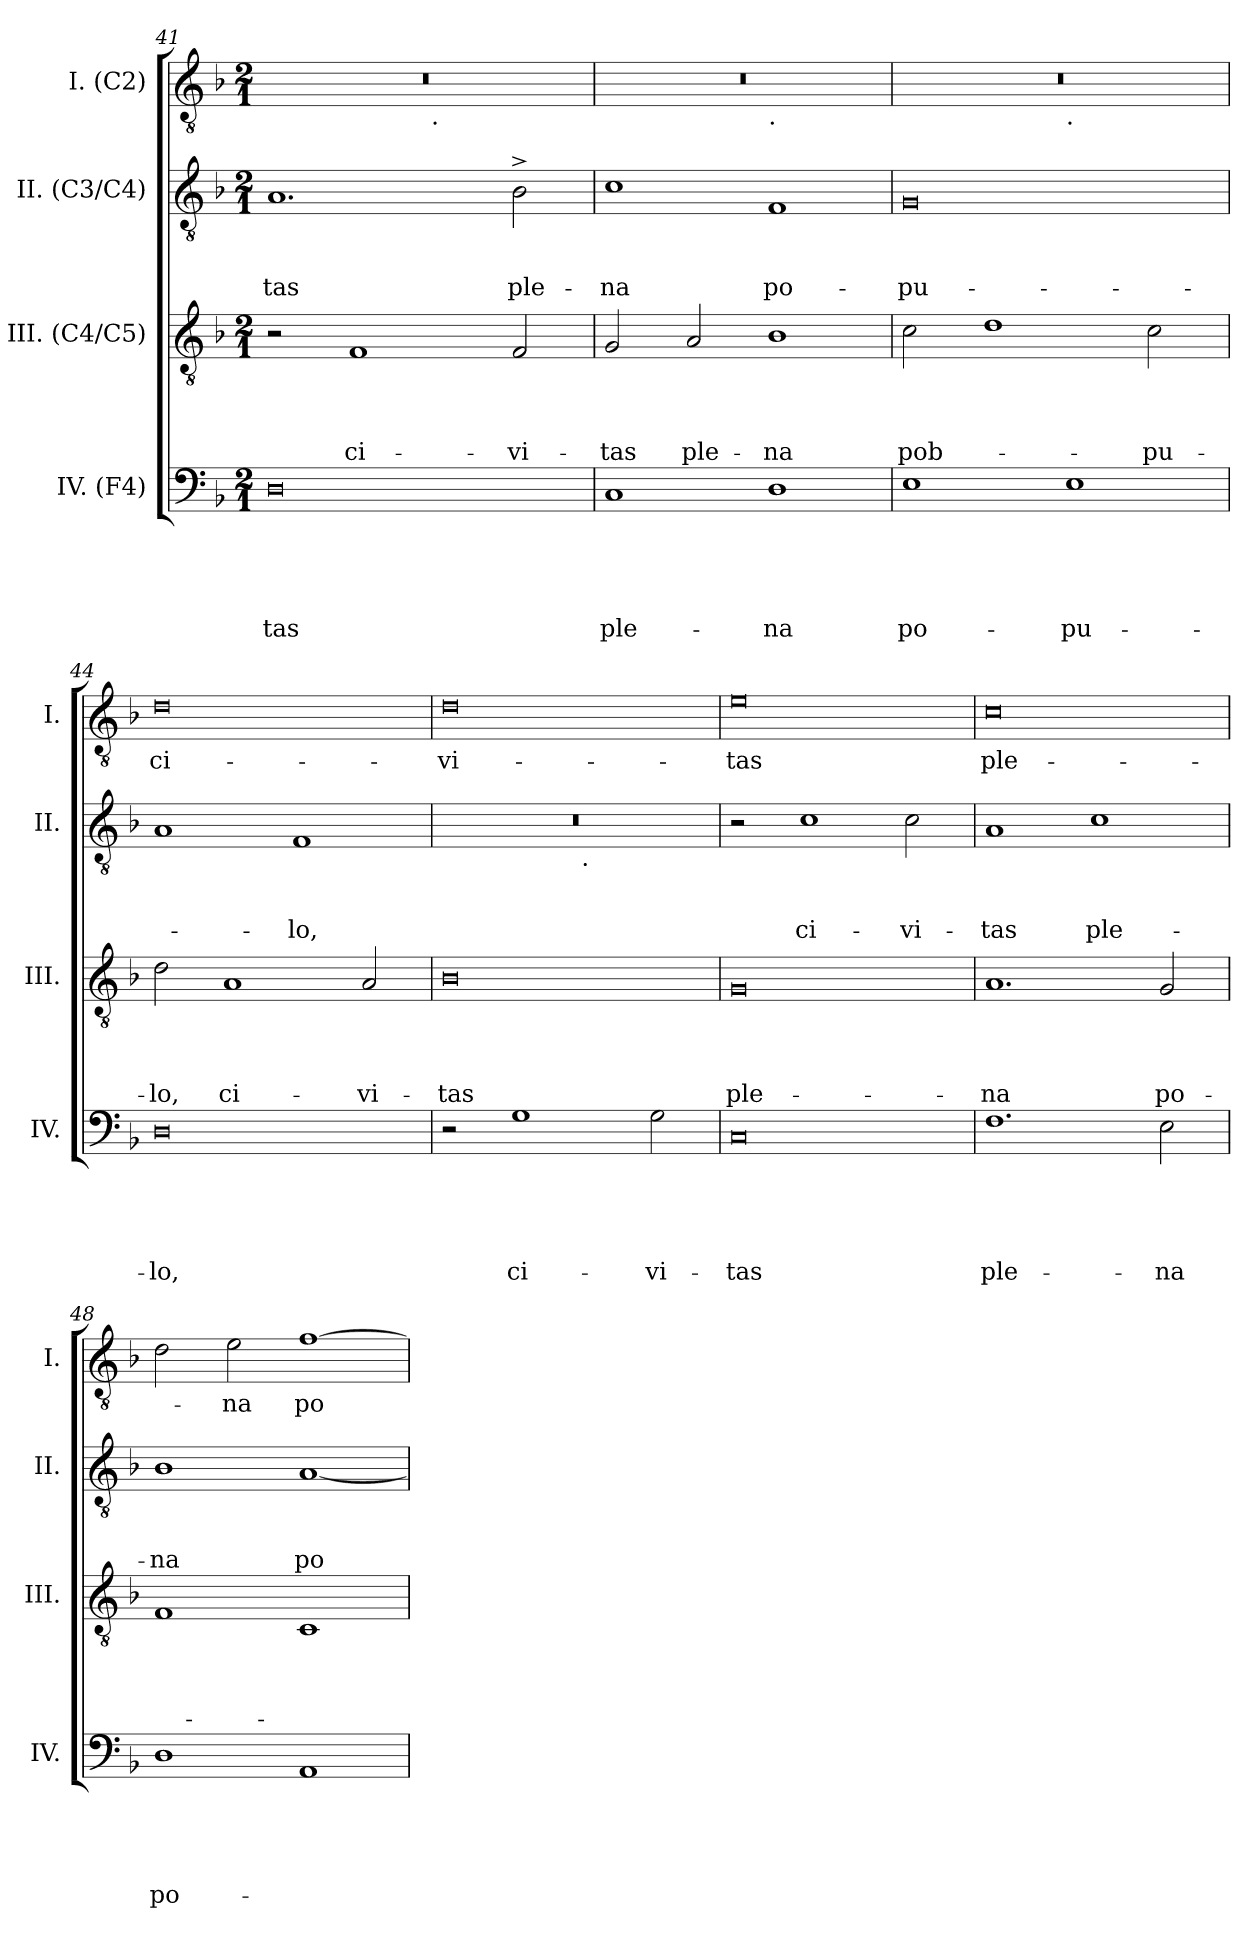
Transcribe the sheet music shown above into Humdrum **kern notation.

**kern	**text	**text	**text	**text	**text	**kern	**text	**text	**text	**text	**kern	**text	**text	**text	**kern	**text
*part4	*part4	*part4	*part4	*part4	*part4	*part3	*part3	*part3	*part3	*part3	*part2	*part2	*part2	*part2	*part1	*part1
*staff4	*staff4	*staff4	*staff4	*staff4	*staff4	*staff3	*staff3	*staff3	*staff3	*staff3	*staff2	*staff2	*staff2	*staff2	*staff1	*staff1
*I"IV. (F4)	*	*	*	*	*	*I"III. (C4/C5)	*	*	*	*	*I"II. (C3/C4)	*	*	*	*I"I. (C2)	*
*I'IV.	*	*	*	*	*	*I'III.	*	*	*	*	*I'II.	*	*	*	*I'I.	*
!!LO:LB:g=z
*clefF4	*	*	*	*	*	*clefGv2	*	*	*	*	*clefGv2	*	*	*	*clefGv2	*
*k[b-]	*	*	*	*	*	*k[b-]	*	*	*	*	*k[b-]	*	*	*	*k[b-]	*
*F:	*	*	*	*	*	*F:	*	*	*	*	*F:	*	*	*	*F:	*
*M2/1	*	*	*	*	*	*M2/1	*	*	*	*	*M2/1	*	*	*	*M2/1	*
=41	=41	=41	=41	=41	=41	=41	=41	=41	=41	=41	=41	=41	=41	=41	=41	=41
!	!	!	!	!	!LO:LY:b:rj	!	!	!	!	!	!	!	!	!LO:LY:b	!	!
*	*	*	*	*	*	*	*	*	*	*	*	*	*	*	*^	*
0D	.	.	.	.	-tas	2r	.	.	.	.	1.A	.	.	-tas	0r	1ryy	.
!	!	!	!	!	!	!	!	!	!	!LO:LY:b	!	!	!	!	!	!	!
.	.	.	.	.	.	1F	.	.	.	ci-	.	.	.	.	.	.	.
!	!	!	!	!	!	!	!	!	!	!	!	!	!	!	!	!LO:TX:b:t=.	!
.	.	.	.	.	.	.	.	.	.	.	.	.	.	.	.	1ryy	.
!	!	!	!	!	!	!	!	!	!	!LO:LY:b	!	!	!	!LO:LY:b	!	!	!
.	.	.	.	.	.	2F/	.	.	.	-vi-	2B-^>\	.	.	ple-	.	.	.
=42	=42	=42	=42	=42	=42	=42	=42	=42	=42	=42	=42	=42	=42	=42	=42	=42	=42
!	!	!	!	!	!LO:LY:b	!	!	!	!	!LO:LY:b	!	!	!	!LO:LY:b	!	!	!
1C	.	.	.	.	ple-	2G/	.	.	.	-tas	1c	.	.	-na	0r	1ryy	.
!	!	!	!	!	!	!	!	!	!	!LO:LY:b	!	!	!	!	!	!	!
.	.	.	.	.	.	2A/	.	.	.	ple-	.	.	.	.	.	.	.
!	!	!	!	!	!	!	!	!	!	!	!	!	!	!	!	!LO:TX:b:t=.	!
!	!	!	!	!	!LO:LY:b	!	!	!	!	!LO:LY:b	!	!	!	!LO:LY:b	!	!	!
1D	.	.	.	.	-na	1B-	.	.	.	-na	1F	.	.	po-	.	1ryy	.
=43	=43	=43	=43	=43	=43	=43	=43	=43	=43	=43	=43	=43	=43	=43	=43	=43	=43
!	!	!	!	!	!LO:LY:b	!	!	!	!	!LO:LY:b	!	!	!	!LO:LY:b	!	!	!
1E	.	.	.	.	po-	2c\	.	.	.	pob-	0G	.	.	-pu-	0r	1ryy	.
.	.	.	.	.	.	1d	.	.	.	.	.	.	.	.	.	.	.
!	!	!	!	!	!	!	!	!	!	!	!	!	!	!	!	!LO:TX:b:t=.	!
!	!	!	!	!	!LO:LY:b	!	!	!	!	!	!	!	!	!	!	!	!
1E	.	.	.	.	-pu-	.	.	.	.	.	.	.	.	.	.	1ryy	.
!	!	!	!	!	!	!	!	!	!	!LO:LY:b	!	!	!	!	!	!	!
.	.	.	.	.	.	2c\	.	.	.	-pu-	.	.	.	.	.	.	.
=44	=44	=44	=44	=44	=44	=44	=44	=44	=44	=44	=44	=44	=44	=44	=44	=44	=44
!	!	!	!	!	!LO:LY:b	!	!	!	!	!LO:LY:b	!	!	!	!	!	!	!LO:LY:b:rj
*	*	*	*	*	*	*	*	*	*	*	*	*	*	*	*v	*v	*
0D	.	.	.	.	-lo,	2d\	.	.	.	-lo,	1A	.	.	.	0d	ci-
!	!	!	!	!	!	!	!	!	!	!LO:LY:b	!	!	!	!	!	!
.	.	.	.	.	.	1A	.	.	.	ci-	.	.	.	.	.	.
!	!	!	!	!	!	!	!	!	!	!	!	!	!	!LO:LY:b	!	!
.	.	.	.	.	.	.	.	.	.	.	1F	.	.	-lo,	.	.
!	!	!	!	!	!	!	!	!	!	!LO:LY:b	!	!	!	!	!	!
.	.	.	.	.	.	2A/	.	.	.	-vi-	.	.	.	.	.	.
=45	=45	=45	=45	=45	=45	=45	=45	=45	=45	=45	=45	=45	=45	=45	=45	=45
!	!	!	!	!	!	!	!	!	!	!LO:LY:b:rj	!	!	!	!	!	!LO:LY:b:rj
*	*	*	*	*	*	*	*	*	*	*	*^	*	*	*	*	*
2r	.	.	.	.	.	0B-	.	.	.	-tas	0r	1ryy	.	.	.	0d	-vi-
!	!	!	!	!	!LO:LY:b	!	!	!	!	!	!	!	!	!	!	!	!
1G	.	.	.	.	ci-	.	.	.	.	.	.	.	.	.	.	.	.
!	!	!	!	!	!	!	!	!	!	!	!	!LO:TX:b:t=.	!	!	!	!	!
.	.	.	.	.	.	.	.	.	.	.	.	1ryy	.	.	.	.	.
!	!	!	!	!	!LO:LY:b	!	!	!	!	!	!	!	!	!	!	!	!
2G\	.	.	.	.	-vi-	.	.	.	.	.	.	.	.	.	.	.	.
=46	=46	=46	=46	=46	=46	=46	=46	=46	=46	=46	=46	=46	=46	=46	=46	=46	=46
!	!	!	!	!	!LO:LY:b:rj	!	!	!	!	!LO:LY:b:rj	!	!	!	!	!	!	!LO:LY:b:rj
*	*	*	*	*	*	*	*	*	*	*	*v	*v	*	*	*	*	*
0C	.	.	.	.	-tas	0G	.	.	.	ple-	2r	.	.	.	0e	-tas
!	!	!	!	!	!	!	!	!	!	!	!	!	!	!LO:LY:b	!	!
.	.	.	.	.	.	.	.	.	.	.	1c	.	.	ci-	.	.
!	!	!	!	!	!	!	!	!	!	!	!	!	!	!LO:LY:b	!	!
.	.	.	.	.	.	.	.	.	.	.	2c\	.	.	-vi-	.	.
!!LO:PB:g=z
=47	=47	=47	=47	=47	=47	=47	=47	=47	=47	=47	=47	=47	=47	=47	=47	=47
!	!	!	!	!	!LO:LY:b	!	!	!	!	!LO:LY:b	!	!	!	!LO:LY:b	!	!LO:LY:b
1.F	.	.	.	.	ple-	1.A	.	.	.	-na	1A	.	.	-tas	0c	ple-
!	!	!	!	!	!	!	!	!	!	!	!	!	!	!LO:LY:b	!	!
.	.	.	.	.	.	.	.	.	.	.	1c	.	.	ple-	.	.
!	!	!	!	!	!LO:LY:b	!	!	!	!	!LO:LY:b	!	!	!	!	!	!
2E\	.	.	.	.	-na	2G/	.	.	.	po-	.	.	.	.	.	.
=48	=48	=48	=48	=48	=48	=48	=48	=48	=48	=48	=48	=48	=48	=48	=48	=48
!	!	!	!	!	!LO:LY:b	!	!	!	!	!	!	!	!	!LO:LY:b	!	!
1D	.	.	.	.	po-	1F	.	.	.	.	1B-	.	.	-na	2d\	.
!	!	!	!	!	!	!	!	!	!	!	!	!	!	!	!	!LO:LY:b
.	.	.	.	.	.	.	.	.	.	.	.	.	.	.	2e\	-na
!	!	!	!	!	!	!	!	!	!	!	!	!	!	!LO:LY:b	!	!LO:LY:b
1AA	.	.	.	.	.	1C	.	.	.	.	[<1A	.	.	po-	[>1f	po-
=	=	=	=	=	=	=	=	=	=	=	=	=	=	=	=	=
*-	*-	*-	*-	*-	*-	*-	*-	*-	*-	*-	*-	*-	*-	*-	*-	*-
